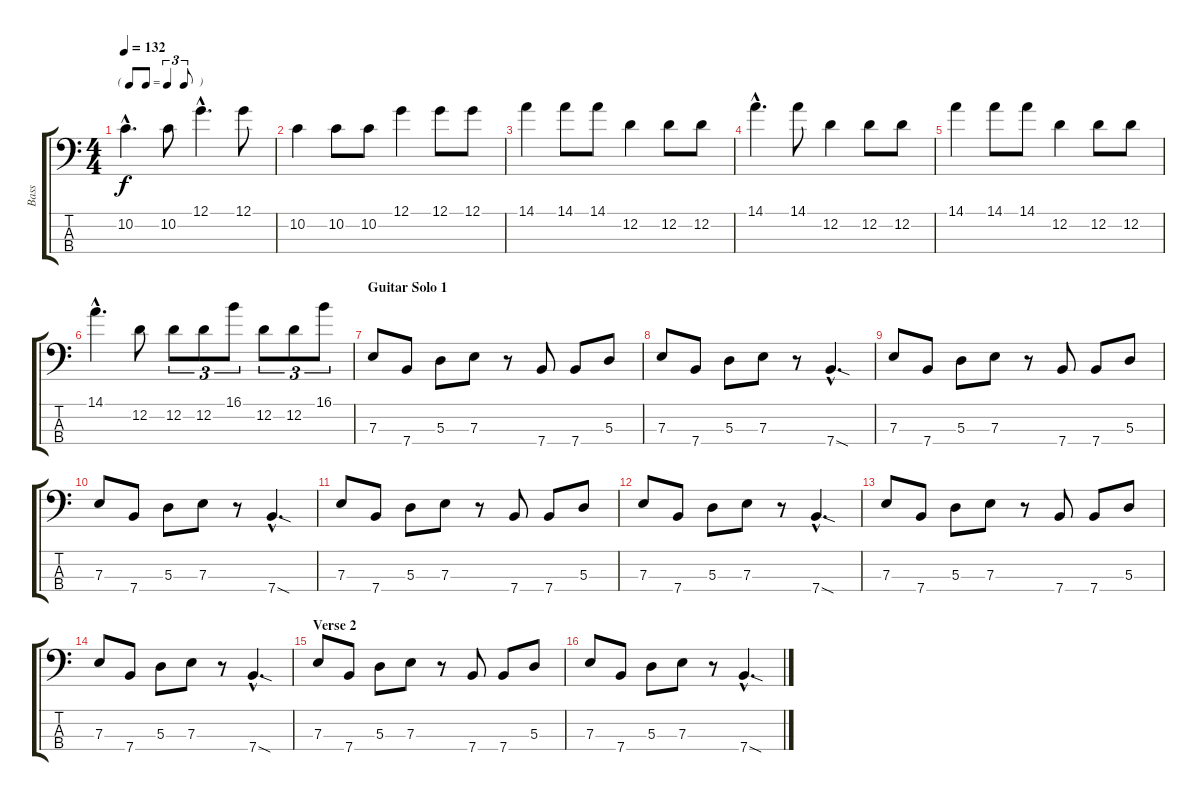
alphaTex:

\track ("Bass" "Bass") {instrument electricbasspick}
\staff {score tabs}
\tuning (G2 D2 A1 E1) {hide}
\ts (4 4)
\tf triplet8th
\tempo 132
\clef f4
\ks c
10.2{hac}.4{d dy f} 10.2.8 12.1{hac}.4{d} 12.1.8 |
10.2.4 10.2.8 10.2.8 12.1.4 12.1.8 12.1.8 |
14.1.4 14.1.8 14.1.8 12.2.4 12.2.8 12.2.8 |
14.1{hac}.4{d} 14.1.8 12.2.4 12.2.8 12.2.8 |
14.1.4 14.1.8 14.1.8 12.2.4 12.2.8 12.2.8 |
14.1{hac}.4{d} 12.2.8 12.2.8{tu (3 2)} 12.2.8{tu (3 2)} 16.1.8{tu (3 2)} 12.2.8{tu (3 2)} 12.2.8{tu (3 2)} 16.1.8{tu (3 2)} |
\section ("" "Guitar Solo 1")
7.3.8 7.4.8 5.3.8 7.3.8 r.8 7.4.8 7.4.8 5.3.8 |
7.3.8 7.4.8 5.3.8 7.3.8 r.8 7.4{sod hac}.4{d} |
7.3.8 7.4.8 5.3.8 7.3.8 r.8 7.4.8 7.4.8 5.3.8 |
7.3.8 7.4.8 5.3.8 7.3.8 r.8 7.4{sod hac}.4{d} |
7.3.8 7.4.8 5.3.8 7.3.8 r.8 7.4.8 7.4.8 5.3.8 |
7.3.8 7.4.8 5.3.8 7.3.8 r.8 7.4{sod hac}.4{d} |
7.3.8 7.4.8 5.3.8 7.3.8 r.8 7.4.8 7.4.8 5.3.8 |
7.3.8 7.4.8 5.3.8 7.3.8 r.8 7.4{sod hac}.4{d} |
\section ("" "Verse 2")
7.3.8 7.4.8 5.3.8 7.3.8 r.8 7.4.8 7.4.8 5.3.8 |
7.3.8 7.4.8 5.3.8 7.3.8 r.8 7.4{sod hac}.4{d}
